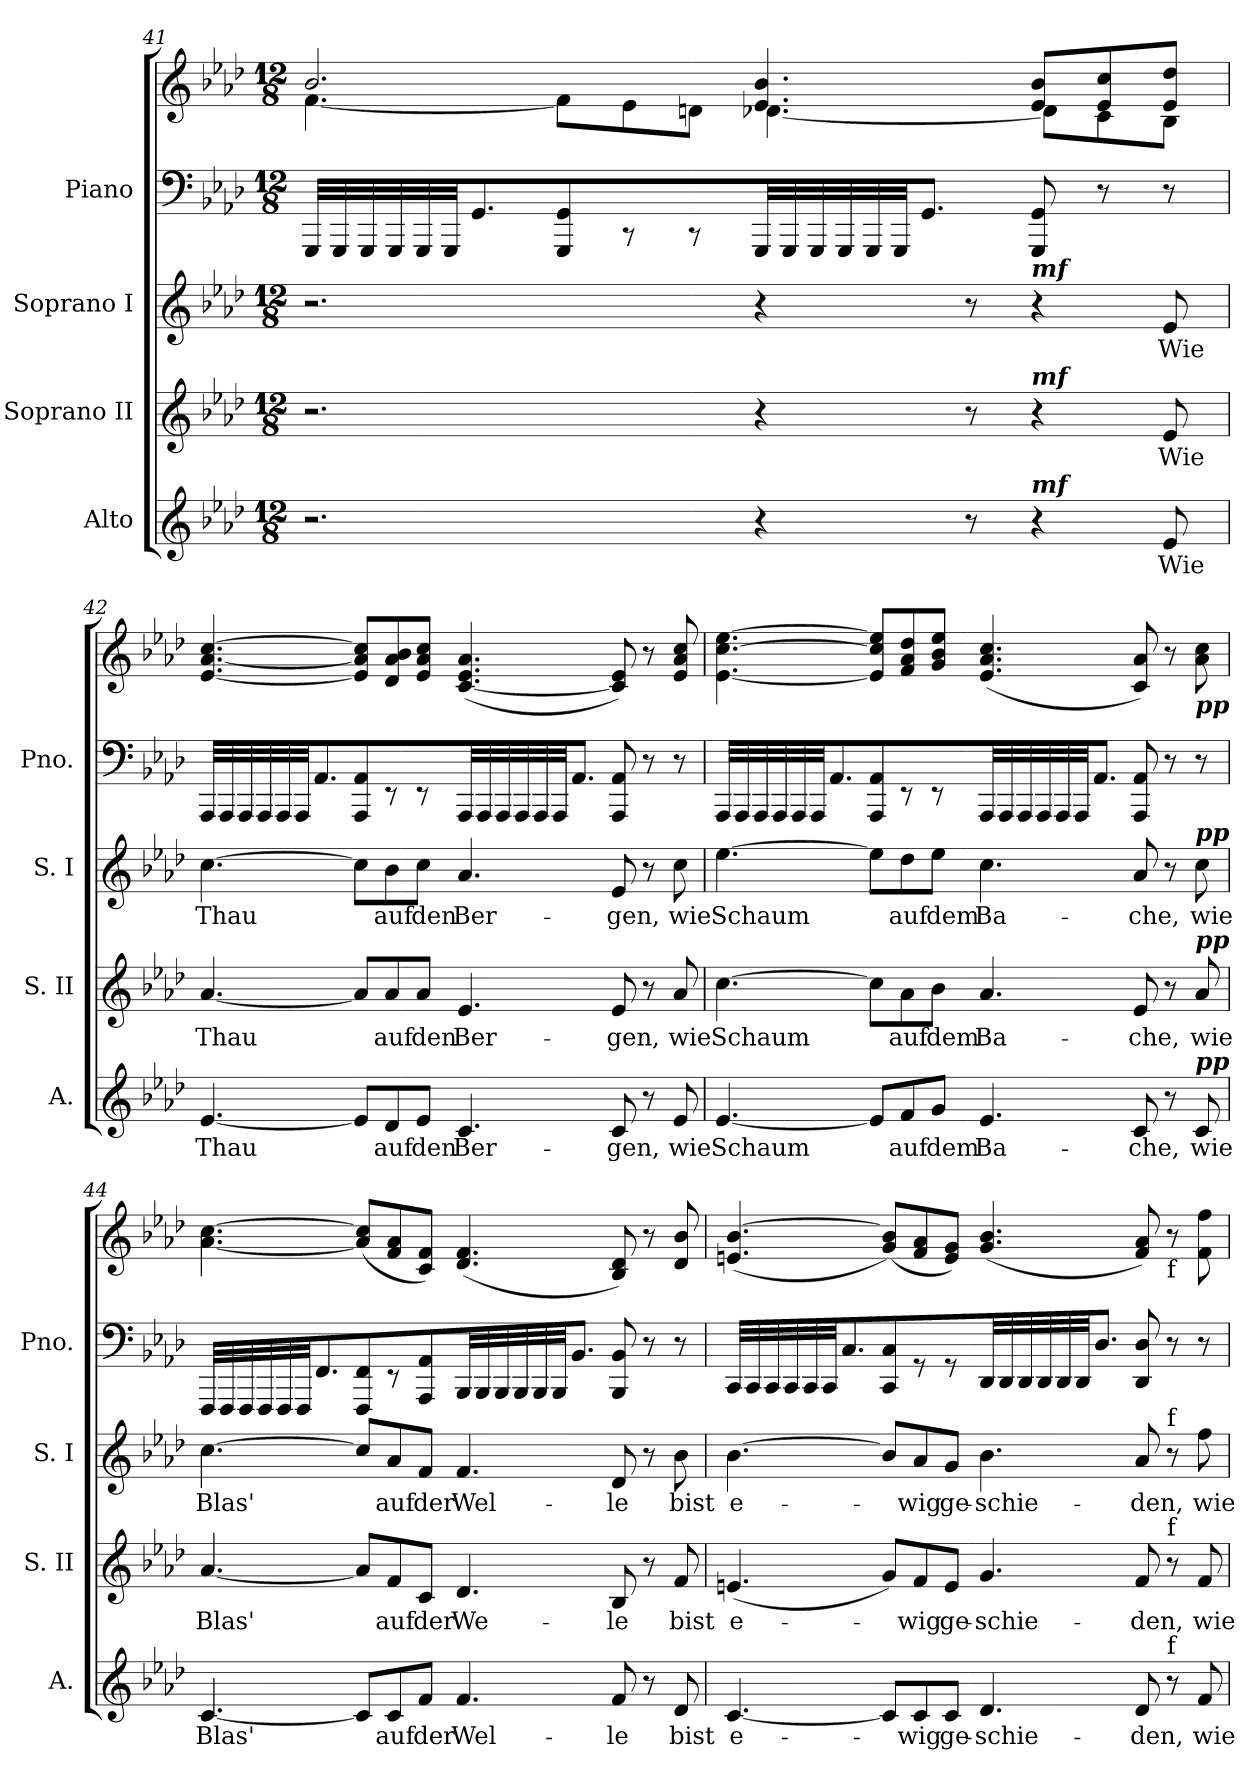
**kern	**text	**kern	**text	**kern	**text	**kern	**kern
*part4	*part4	*part3	*part3	*part2	*part2	*part1	*part1
*staff5	*staff5	*staff4	*staff4	*staff3	*staff3	*staff2	*staff1
*I"Alto	*	*I"Soprano II	*	*I"Soprano I	*	*I"Piano	*
*I'A.	*	*I'S. II	*	*I'S. I	*	*I'Pno.	*
!!LO:LB:g=z
*clefG2	*	*clefG2	*	*clefG2	*	*clefF4	*clefG2
*k[b-e-a-d-]	*	*k[b-e-a-d-]	*	*k[b-e-a-d-]	*	*k[b-e-a-d-]	*k[b-e-a-d-]
*A-:	*	*A-:	*	*A-:	*	*A-:	*A-:
*M12/8	*	*M12/8	*	*M12/8	*	*M12/8	*M12/8
=41	=41	=41	=41	=41	=41	=41	=41
*	*	*	*	*	*	*	*^
*	*	*	*	*	*	*tremolo	*	*
2.r	.	2.r	.	2.r	.	32GGG/LLL	2.b-/	[<4.f\
.	.	.	.	.	.	32GGG/	.	.
.	.	.	.	.	.	32GGG/	.	.
.	.	.	.	.	.	32GGG/	.	.
.	.	.	.	.	.	32GGG/	.	.
.	.	.	.	.	.	32GGG/JJJ	.	.
*	*	*	*	*	*	*Xtremolo	*	*
.	.	.	.	.	.	8.GG/J	.	.
.	.	.	.	.	.	8GGG/ 8GG/	.	8f\L]
.	.	.	.	.	.	8r	.	8e-\
.	.	.	.	.	.	8r	.	8dn\J
*	*	*	*	*	*	*tremolo	*	*
4r	.	4r	.	4r	.	32GGG/LLL	4.e-/ 4.b-/	[<4.d-X\
.	.	.	.	.	.	32GGG/	.	.
.	.	.	.	.	.	32GGG/	.	.
.	.	.	.	.	.	32GGG/	.	.
.	.	.	.	.	.	32GGG/	.	.
.	.	.	.	.	.	32GGG/JJJ	.	.
*	*	*	*	*	*	*Xtremolo	*	*
.	.	.	.	.	.	8.GG/J	.	.
8r	.	8r	.	8r	.	.	.	.
!	!	!	!	!LO:TX:a:Bi:t=mf	!	!	!	!
!	!	!LO:TX:a:Bi:t=mf	!	!	!	!	!	!
!LO:TX:a:Bi:t=mf	!	!	!	!	!	!	!	!
4r	.	4r	.	4r	.	8GGG/ 8GG/	8e-/ 8b-/L	8d-\L]
.	.	.	.	.	.	8r	8e-/ 8cc/	8c\
!	!LO:LY:b	!	!LO:LY:b	!	!LO:LY:b	!	!	!
8e-/	Wie	8e-/	Wie	8e-/	Wie	8r	8e-/ 8dd-/J	8B-\J
=42	=42	=42	=42	=42	=42	=42	=42	=42
!	!	!	!	!	!	!LO:TX:a:Bi:t=mf	!	!
!	!LO:LY:b	!	!LO:LY:b	!	!LO:LY:b	!	!	!
*	*	*	*	*	*	*	*v	*v
*	*	*	*	*	*	*tremolo	*
[<4.e-/	Thau	[<4.a-/	Thau	[>4.cc\	Thau	32AAA-/LLL	[<4.e-/ [<4.a-/ [>4.cc/
.	.	.	.	.	.	32AAA-/	.
.	.	.	.	.	.	32AAA-/	.
.	.	.	.	.	.	32AAA-/	.
.	.	.	.	.	.	32AAA-/	.
.	.	.	.	.	.	32AAA-/JJJ	.
*	*	*	*	*	*	*Xtremolo	*
.	.	.	.	.	.	8.AA-/J	.
8e-/L]	.	8a-/L]	.	8cc\L]	.	8AAA-/ 8AA-/	8e-]/ 8a-]/ 8cc]/L
!	!LO:LY:b	!	!LO:LY:b	!	!LO:LY:b	!	!
8d-/	auf	8a-/	auf	8b-\	auf	8r	8d-/ 8a-/ 8b-/
!	!LO:LY:b	!	!LO:LY:b	!	!LO:LY:b	!	!
8e-/J	den	8a-/J	den	8cc\J	den	8r	8e-/ 8a-/ 8cc/J
!	!LO:LY:b	!	!LO:LY:b	!	!LO:LY:b	!	!
*	*	*	*	*	*	*tremolo	*
4.c/	Ber-	4.e-/	Ber-	4.a-/	Ber-	32AAA-/LLL	(<[<4.c/ 4.e-/ 4.a-/
.	.	.	.	.	.	32AAA-/	.
.	.	.	.	.	.	32AAA-/	.
.	.	.	.	.	.	32AAA-/	.
.	.	.	.	.	.	32AAA-/	.
.	.	.	.	.	.	32AAA-/JJJ	.
*	*	*	*	*	*	*Xtremolo	*
.	.	.	.	.	.	8.AA-/J	.
!	!LO:LY:b	!	!LO:LY:b	!	!LO:LY:b	!	!
8c/	-gen,	8e-/	-gen,	8e-/	-gen,	8AAA-/ 8AA-/	8c/] 8e-/)
8r	.	8r	.	8r	.	8r	8r
!	!LO:LY:b	!	!LO:LY:b	!	!LO:LY:b	!	!
8e-/	wie	8a-/	wie	8cc\	wie	8r	8e-/ 8a-/ 8cc/
=43	=43	=43	=43	=43	=43	=43	=43
!	!LO:LY:b	!	!LO:LY:b	!	!LO:LY:b	!	!
*	*	*	*	*	*	*tremolo	*
[<4.e-/	Schaum	[>4.cc\	Schaum	[>4.ee-\	Schaum	32AAA-/LLL	[<4.e-\ [>4.cc\ [>4.ee-\
.	.	.	.	.	.	32AAA-/	.
.	.	.	.	.	.	32AAA-/	.
.	.	.	.	.	.	32AAA-/	.
.	.	.	.	.	.	32AAA-/	.
.	.	.	.	.	.	32AAA-/JJJ	.
*	*	*	*	*	*	*Xtremolo	*
.	.	.	.	.	.	8.AA-/J	.
8e-/L]	.	8cc\L]	.	8ee-\L]	.	8AAA-/ 8AA-/	8e-]/ 8cc]/ 8ee-]/L
!	!LO:LY:b	!	!LO:LY:b	!	!LO:LY:b	!	!
8f/	auf	8a-\	auf	8dd-\	auf	8r	8f/ 8a-/ 8dd-/
!	!LO:LY:b	!	!LO:LY:b	!	!LO:LY:b	!	!
8g/J	dem	8b-\J	dem	8ee-\J	dem	8r	8g/ 8b-/ 8ee-/J
!	!LO:LY:b	!	!LO:LY:b	!	!LO:LY:b	!	!
*	*	*	*	*	*	*tremolo	*
4.e-/	Ba-	4.a-/	Ba-	4.cc\	Ba-	32AAA-/LLL	(<4.e-/ 4.a-/ 4.cc/
.	.	.	.	.	.	32AAA-/	.
.	.	.	.	.	.	32AAA-/	.
.	.	.	.	.	.	32AAA-/	.
.	.	.	.	.	.	32AAA-/	.
.	.	.	.	.	.	32AAA-/JJJ	.
*	*	*	*	*	*	*Xtremolo	*
.	.	.	.	.	.	8.AA-/J	.
!	!LO:LY:b	!	!LO:LY:b	!	!LO:LY:b	!	!
8c/	-che,	8e-/	-che,	8a-/	-che,	8AAA-/ 8AA-/	8c/ 8a-/)
8r	.	8r	.	8r	.	8r	8r
!	!	!	!	!	!	!	!LO:TX:b:Bi:t=pp
!	!	!	!	!LO:TX:a:Bi:t=pp	!	!	!
!	!	!LO:TX:a:Bi:t=pp	!	!	!	!	!
!LO:TX:a:Bi:t=pp	!	!	!	!	!	!	!
!	!LO:LY:b	!	!LO:LY:b	!	!LO:LY:b	!	!
8c/	wie	8a-/	wie	8cc\	wie	8r	8a-\ 8cc\
!!LO:PB:g=z
=44	=44	=44	=44	=44	=44	=44	=44
!	!LO:LY:b	!	!LO:LY:b	!	!LO:LY:b	!	!
*	*	*	*	*	*	*tremolo	*
[<4.c/	Blas'	[<4.a-/	Blas'	[>4.cc\	Blas'	32FFF/LLL	[<4.a-\ [>4.cc\
.	.	.	.	.	.	32FFF/	.
.	.	.	.	.	.	32FFF/	.
.	.	.	.	.	.	32FFF/	.
.	.	.	.	.	.	32FFF/	.
.	.	.	.	.	.	32FFF/JJJ	.
*	*	*	*	*	*	*Xtremolo	*
.	.	.	.	.	.	8.FF/J	.
8c/L]	.	8a-/L]	.	8cc/L]	.	8FFF/ 8FF/	(<8a-]/ 8cc]/L
!	!LO:LY:b	!	!LO:LY:b	!	!LO:LY:b	!	!
8c/	auf	8f/	auf	8a-/	auf	8r	8f/ 8a-/
!	!LO:LY:b	!	!LO:LY:b	!	!LO:LY:b	!	!
8f/J	der	8c/J	der	8f/J	der	8AAA-/ 8AA-/	8c/ 8f/J)
!	!LO:LY:b	!	!LO:LY:b	!	!LO:LY:b	!	!
*	*	*	*	*	*	*tremolo	*
4.f/	Wel-	4.d-/	We-	4.f/	Wel-	32BBB-/LLL	(<4.d-/ 4.f/
.	.	.	.	.	.	32BBB-/	.
.	.	.	.	.	.	32BBB-/	.
.	.	.	.	.	.	32BBB-/	.
.	.	.	.	.	.	32BBB-/	.
.	.	.	.	.	.	32BBB-/JJJ	.
*	*	*	*	*	*	*Xtremolo	*
.	.	.	.	.	.	8.BB-/J	.
!	!LO:LY:b	!	!LO:LY:b	!	!LO:LY:b	!	!
8f/	-le	8B-/	-le	8d-/	-le	8BBB-/ 8BB-/	8B-/ 8d-/)
8r	.	8r	.	8r	.	8r	8r
!	!LO:LY:b	!	!LO:LY:b	!	!LO:LY:b	!	!
8d-/	bist	8f/	bist	8b-\	bist	8r	8d-/ 8b-/
=45	=45	=45	=45	=45	=45	=45	=45
!	!LO:LY:b	!	!LO:LY:b	!	!LO:LY:b	!	!
*	*	*	*	*	*	*tremolo	*
[<4.c/	e-	(<4.en/	e-	[>4.b-\	e-	32CC/LLL	(<4.en/ [>4.b-/
.	.	.	.	.	.	32CC/	.
.	.	.	.	.	.	32CC/	.
.	.	.	.	.	.	32CC/	.
.	.	.	.	.	.	32CC/	.
.	.	.	.	.	.	32CC/JJJ	.
*	*	*	*	*	*	*Xtremolo	*
.	.	.	.	.	.	8.C/J	.
8c/L]	.	8g/L)	.	8b-/L]	.	8CC/ 8C/	(<8g/ 8b-]/L)
!	!LO:LY:b	!	!LO:LY:b	!	!LO:LY:b	!	!
8c/	-wig	8f/	-wig	8a-/	-wig	8r	8f/ 8a-/
!	!LO:LY:b	!	!LO:LY:b	!	!LO:LY:b	!	!
8c/J	ge-	8e/J	ge-	8g/J	ge-	8r	8e/ 8g/J)
!	!LO:LY:b	!	!LO:LY:b	!	!LO:LY:b	!	!
*	*	*	*	*	*	*tremolo	*
4.d-/	-schie-	4.g/	-schie-	4.b-\	-schie-	32DD-/LLL	(<4.g/ 4.b-/
.	.	.	.	.	.	32DD-/	.
.	.	.	.	.	.	32DD-/	.
.	.	.	.	.	.	32DD-/	.
.	.	.	.	.	.	32DD-/	.
.	.	.	.	.	.	32DD-/JJJ	.
*	*	*	*	*	*	*Xtremolo	*
.	.	.	.	.	.	8.D-/J	.
!	!LO:LY:b	!	!LO:LY:b	!	!LO:LY:b	!	!
8d-/	-den,	8f/	-den,	8a-/	-den,	8DD-/ 8D-/	8f/ 8a-/)
!	!	!	!	!	!	!	!LO:TX:b:t=f
!	!	!	!	!LO:TX:a:t=f	!	!	!
!	!	!LO:TX:a:t=f	!	!	!	!	!
!LO:TX:a:t=f	!	!	!	!	!	!	!
8r	.	8r	.	8r	.	8r	8r
!	!LO:LY:b	!	!LO:LY:b	!	!LO:LY:b	!	!
8f/	wie	8f/	wie	8ff\	wie	8r	8f\ 8ff\
=	=	=	=	=	=	=	=
*-	*-	*-	*-	*-	*-	*-	*-
